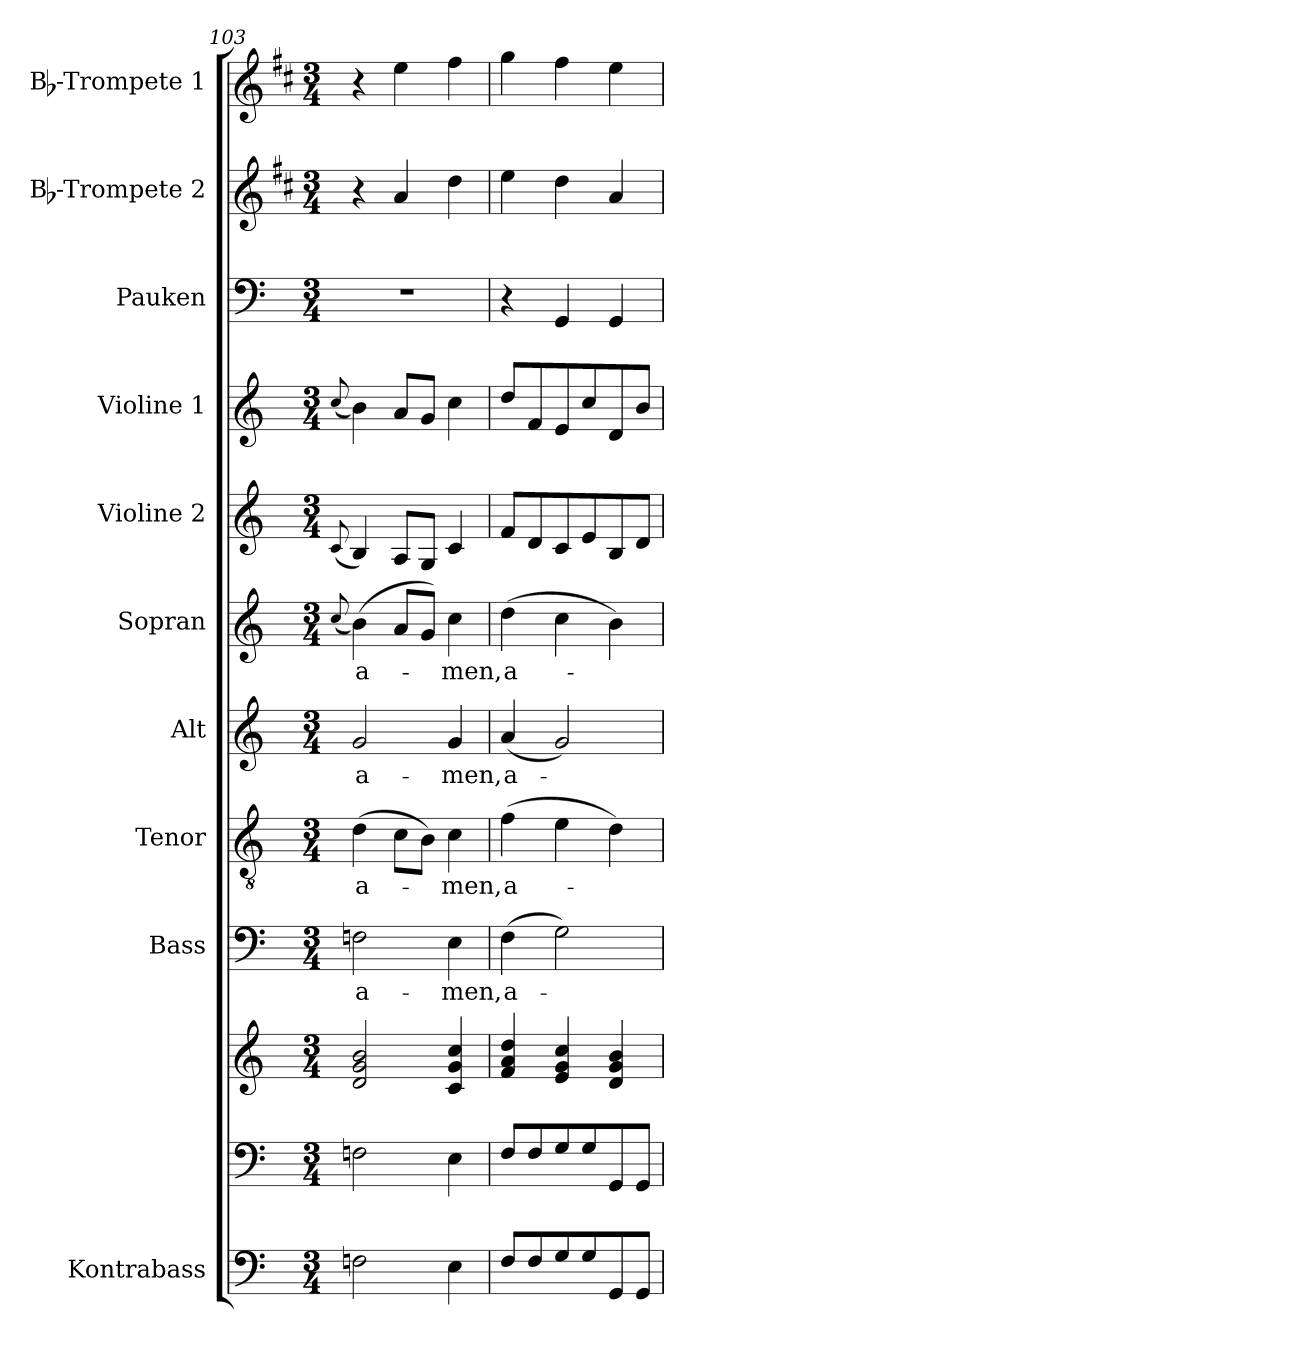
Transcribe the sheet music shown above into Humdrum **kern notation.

**kern	**kern	**kern	**kern	**text	**kern	**text	**kern	**text	**kern	**text	**kern	**kern	**kern	**kern	**kern
*part11	*part10	*part10	*part9	*part9	*part8	*part8	*part7	*part7	*part6	*part6	*part5	*part4	*part3	*part2	*part1
*staff12	*staff11	*staff10	*staff9	*staff9	*staff8	*staff8	*staff7	*staff7	*staff6	*staff6	*staff5	*staff4	*staff3	*staff2	*staff1
*I"Kontrabass	*	*	*I"Bass	*	*I"Tenor	*	*I"Alt	*	*I"Sopran	*	*I"Violine 2	*I"Violine 1	*I"Pauken	*I"Bb-Trompete 2	*I"Bb-Trompete 1
*I'Kb.	*	*	*I'B.	*	*I'T.	*	*I'A.	*	*I'S.	*	*I'Vl. 2	*I'Vl. 1	*I'Pk.	*I'Bb Trp. 2	*I'Bb Trp. 1
*clefF4	*clefF4	*clefG2	*clefF4	*	*clefGv2	*	*clefG2	*	*clefG2	*	*clefG2	*clefG2	*clefF4	*clefG2	*clefG2
*ITrd7c12	*	*	*	*	*	*	*	*	*	*	*	*	*	*ITrd1c2	*ITrd1c2
*k[]	*k[]	*k[]	*k[]	*	*k[]	*	*k[]	*	*k[]	*	*k[]	*k[]	*k[]	*k[]	*k[]
*C:	*C:	*C:	*C:	*	*C:	*	*C:	*	*C:	*	*C:	*C:	*C:	*C:	*C:
*M3/4	*M3/4	*M3/4	*M3/4	*	*M3/4	*	*M3/4	*	*M3/4	*	*M3/4	*M3/4	*M3/4	*M3/4	*M3/4
=103	=103	=103	=103	=103	=103	=103	=103	=103	=103	=103	=103	=103	=103	=103	=103
.	.	.	.	.	.	.	.	.	(<8qqcc/	.	(<8qqc/	(<8qqcc/	.	.	.
!	!	!	!	!LO:LY:b	!	!LO:LY:b	!	!LO:LY:b	!	!LO:LY:b	!	!	!	!	!
2FFn\	2Fn\	2d/ 2g/ 2b/	2Fn\	a-	(>4d\	a-	2g/	a-	(>4b\)	a-	4B/)	4b\)	2.r	4r	4r
.	.	.	.	.	8c\L	.	.	.	8a/L	.	8A/L	8a/L	.	4g/	4dd\
.	.	.	.	.	8B\J)	.	.	.	8g/J)	.	8G/J	8g/J	.	.	.
!	!	!	!	!LO:LY:b	!	!LO:LY:b	!	!LO:LY:b	!	!LO:LY:b	!	!	!	!	!
4EE\	4E\	4c/ 4g/ 4cc/	4E\	-men,	4c\	-men,	4g/	-men,	4cc\	-men,	4c/	4cc\	.	4cc\	4ee\
=104	=104	=104	=104	=104	=104	=104	=104	=104	=104	=104	=104	=104	=104	=104	=104
!	!	!	!	!LO:LY:b	!	!LO:LY:b	!	!LO:LY:b	!	!LO:LY:b	!	!	!	!	!
8FF/L	8F/L	4f/ 4a/ 4dd/	(>4F\	a-	(>4f\	a-	(<4a/	a-	(>4dd\	a-	8f/L	8dd/L	4r	4dd\	4ff\
8FF/	8F/	.	.	.	.	.	.	.	.	.	8d/	8f/	.	.	.
8GG/	8G/	4e/ 4g/ 4cc/	2G\)	.	4e\	.	2g/)	.	4cc\	.	8c/	8e/	4GG/	4cc\	4ee\
8GG/	8G/	.	.	.	.	.	.	.	.	.	8e/	8cc/	.	.	.
8GGG/	8GG/	4d/ 4g/ 4b/	.	.	4d\)	.	.	.	4b\)	.	8B/	8d/	4GG/	4g/	4dd\
8GGG/J	8GG/J	.	.	.	.	.	.	.	.	.	8d/J	8b/J	.	.	.
=	=	=	=	=	=	=	=	=	=	=	=	=	=	=	=
*-	*-	*-	*-	*-	*-	*-	*-	*-	*-	*-	*-	*-	*-	*-	*-
